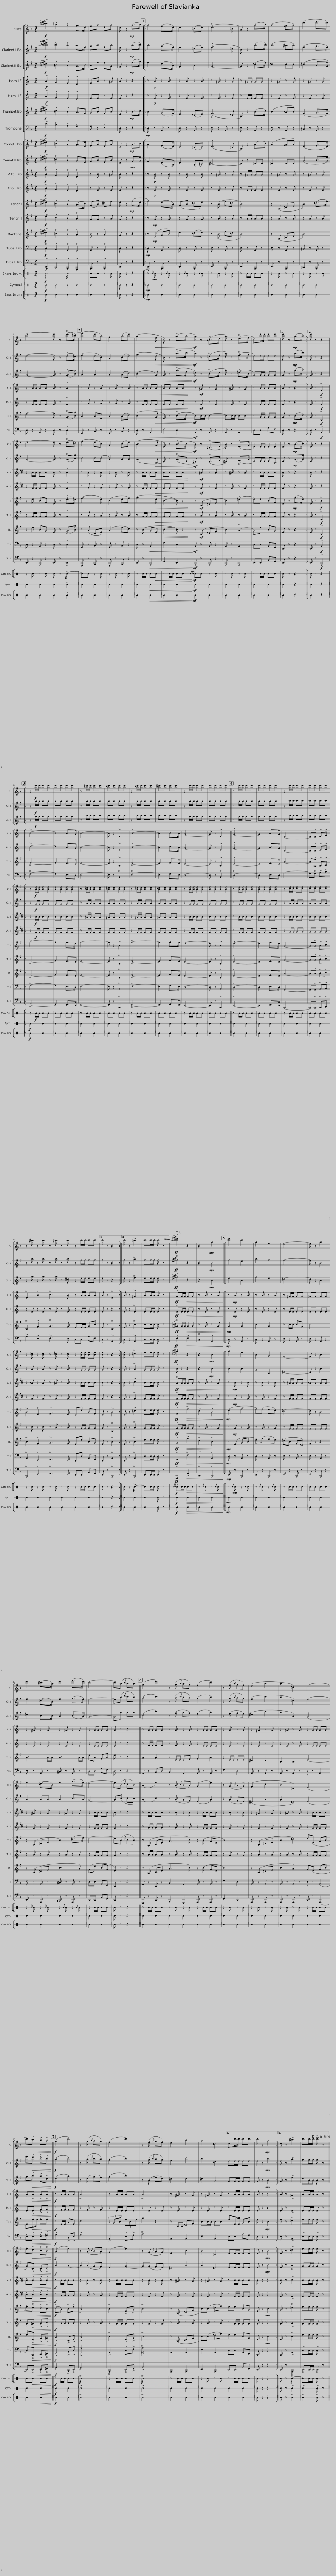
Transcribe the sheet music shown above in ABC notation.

X:1
%%score [ 1 [ 2 3 ] ] [ [ 4 5 ] 6 7 ] [ [ 8 9 ] [ 10 11 ] [ 12 13 ] 14 [ 15 16 ] ] [ 17 ] 18 19
L:1/8
M:2/4
I:linebreak $
K:F
V:1 treble
V:2 treble transpose=-2
V:3 treble transpose=-2
V:4 treble transpose=-7
V:5 treble transpose=-7
V:6 treble transpose=-2
V:7 bass
V:8 treble transpose=-2
V:9 treble transpose=-2
V:10 treble transpose=-9
V:11 treble transpose=-9
V:12 treble transpose=-14
V:13 treble transpose=-14
V:14 treble transpose=-14
V:15 bass
V:16 bass
V:17 perc stafflines=1
K:none
V:18 perc stafflines=1
K:none
V:19 perc stafflines=1
K:none
V:1
!f!{/a=bc'} !>!d'2 !>!_b2 | !>!a2 g>e | fa ea | d z!mp! (a>b) |: a2 (f>e) | %5
 d2 (^cd) | (!>!e3 ^c | A) z (a>b) | (a2 ^ga) | (e'2 f'>e') |$ %10
 d'4- | d' z (!>!d'>^c') || (e'2 d'b) | g2 (bd') | (a3!<(! f | %15
 d) z (!>!a>b!<)! |!mf! a) z (!>!^c>e | a) z (!>!e>f | d)d'/d'/ d'd' |1 d' z!mp! (a>b) :|2 %20
 d' z z2 |:$ z!f! d'/d'/ d'd' | d'd' d'd' | z ^c'/c'/ c'c' | ^c'c' c'c' | %25
 z ^c'/c'/ c'c' | ^c'c' c'c' | z d'/d'/ d'd' | d'd' d'd' || z d'/d'/ d'd' | %30
 d'd' d'd' | z d'/d'/ d'd' | d'd' d'd' |$ z ^c' z c' | z ^c' z c' | %35
 z d'/d'/ d'd' |1 d' z z2 :|2 d' z !>!^c'2 | d'd'/d'/ d' z!fine! ||!ff!{/c'd'e'} !>!f'2 z2 | %40
 z2!mp! a2 |: f'2 d'2 | a2 f2 | e4- | e z a2 |$ %45
 e'2 (^c'>a) | e'2 (f'>e') | d'4- | d'(a{/c'} ba) || (g2 e'2) | %50
 z (g{/b} ag) | (f2 d'2) | z (f{/a} gf) | (e2 b2 | a2 ^c2) | %55
 (d4 |$ d')!<(!!>!.c' !>!.b!>!.a!<)! ||!f! (g2 e'2) | z (g{/b} ag) | (f2 d'2) | %60
 z (f{/a} gf) | e2 b2 | a2 ^c2 |1 dd'/d'/ d'd' | d' z!mp! a2 :|2 %65
 d z !>!^c'2 | d'd'/d'/ d' z!D.C.! |] %67
V:2
[K:G]!f!{/b^c'd'} !>!e'2 !>!=c'2 | !>!b2 a>f | gb fb | e z!mp! (b>c') |: b2 (g>f) | %5
 e2 (^de) | (!>!f3 ^d | B) z (b>c') | (b2 ^ab) | (f2 g>f) |$ %10
 e4- | e z (!>!e>^d) || (f2 ec) | A2 (ce) | (g3!<(! e | %15
 B) z (!>!b>c'!<)! |!mf! b) z (!>!^d>f | b) z (!>!f>g | e)e/e/ ee |1 e z!mp! (b>c') :|2 %20
 e z z2 |:$ z!f! b/b/ bb | bb bb | z b/b/ bb | bb bb | %25
 z b/b/ bb | bb bb | z b/b/ bb | bb bb || z b/b/ bb | %30
 bb bb | z c'/c'/ c'c' | c'c' c'c' |$ z b z b | z b z b | %35
 z g/g/ gg |1 g z z2 :|2 g z !>!a2 | gg/g/ g z ||!ff!{/def} !>!g2 z2 | %40
 z2!mp! B2 |: g2 e2 | b2 g2 | f4- | f z B2 |$ %45
 f2 (^d>B) | f2 (g>f) | e4- | e(b{/d'} c'b) || (a2 c'2) | %50
 z (a{/c'} ba) | (g2 b2) | z (g{/b} ag) | (f2 c'2 | b2 ^d2) | %55
 (e4 |$ e')!<(!!>!.d' !>!.c'!>!.b!<)! ||!f! (a2 c'2) | z (a{/c'} ba) | (g2 b2) | %60
 z (g{/b} ag) | f2 c'2 | b2 ^d2 |1 ee/e/ ee | e z!mp! b2 :|2 %65
 e z !>!a2 | gg/g/ g z |] %67
V:3
[K:G]!f!{/B^cd} !>!e2 !>!=c2 | !>!B2 A>c | Bg fA | G z!mp! (g>a) |: g2 (e>B) | %5
 G2 B2 | A4- | A z (^d>f) | ^d2 dd | (^d2 B>A) |$ %10
 G4- | G z (!>!G>B) || A2 A2 | A2 (Ac) | (B3!<(! G) | %15
 G z (!>!g>e!<)! |!mf! ^d) z (!>!B>d | g) z (!>!^d>B | G)G/G/ GG |1 G z!mp! (g>a) :|2 %20
 G z z2 |:$ z!f! g/g/ gg | gg gg | z a/a/ aa | aa aa | %25
 z a/a/ aa | aa aa | z g/g/ gg | gg gg || z g/g/ gg | %30
 gg gg | z a/a/ aa | aa aa |$ z a z a | z a z ^d | %35
 z e/e/ ee |1 e z z2 :|2 e z !>!f2 | ee/e/ e z ||!ff!{/def} !>!g2 z2 | %40
 z2!mp! B2 |: e2 B2 | g2 e2 | ^d4- | d z B2 |$ %45
 ^d2 B>B | A2 (B>A) | G4- | Gg gg || (c2 a2) | %50
 z (f gf) | (e2 g2) | z (e fe) | (^d2 a2 | g2 A2) | %55
 (G4 |$ g)!<(!!>!.b !>!.a!>!.d!<)! ||!f! (e2 a2) | z (e gf) | (g2 b2) | %60
 z (B fe) | ^d2 d2 | ^d2 A2 |1 GG/G/ GG | G z!mp! B2 :|2 %65
 G z !>!f2 | eB/B/ B z |] %67
V:4
[K:C]!f! !>!A2 !>!F2 | !>!E2 !>!D2 | EA z ^G | A z z2 |: z!p! A z A | %5
 z A z A | z ^G z G | z ^G/G/ GG | z ^G z G | z ^G z G |$ %10
 z A/A/ AA | A z !>!A2 || z A z A | z A z A | z A/A/ A!<(!A | %15
 AA AA!<)! | z!mf! ^G z G | z ^G z G | z A/A/ AA |1 A z z2 :|2 %20
 A z!f! !>!E2 |:$ !>!c4- | c2 B>A | B4- | B z !>!E2 | %25
 !>!B4- | B2 c>B | A4- | A z !>!E2 || !>!A4- | %30
 A2 B>A | D4- | D!>!D !>!E!>!F |$ !>!E2 !>!B2 | !>!c3 B | %35
 z A/A/ AA |1 A z !>!E2 :|2 A z !>!^G2 | AA/A/ A z ||!ff! !>!GG/G/!>(! GG | %40
 z A z A!>)! |: z!mp! A z A | z A z A | z ^G/G/ GG | ^GG GG |$ %45
 z ^G z G | z ^G z G | z A/A/ AA | A z z2 || z A/A/ AA | %50
 z A z A | z A/A/ AA | z A z A | z ^G z G | z ^G z G | %55
 z A/A/ AA |$ .A!<(!!>!.A !>!.A!>!.A!<)! ||!f! z A/A/ AA | !>!A4 | z A/A/ AA | %60
 !>!A4 | z ^G z G | z ^G z G |1 z A/A/ AA | A z z2 :|2 %65
 A z !>!^G2 | AA/A/ A z |] %67
V:5
[K:C]!f! !>!A2 !>!F2 | !>!E2 !>!D2 | EE z E | E z z2 |: z!p! E z E | %5
 z E z E | z E z E | z E/E/ EE | z E z E | z E z E |$ %10
 z E/E/ EE | E z !>!E2 || z F z F | z F z F | z E/E/ E!<(!E | %15
 EE EE!<)! | z!mf! E z E | z E z E | z E/E/ EE |1 E z z2 :|2 %20
 E z!f! !>!E2 |:$ !>!c4- | c2 B>A | B4- | B z !>!E2 | %25
 !>!B4- | B2 c>B | A4- | A z !>!E2 || !>!A4- | %30
 A2 B>A | D4- | D!>!D !>!E!>!F |$ z E z E | z E z E | %35
 z E/E/ EE |1 E z z2 :|2 E z !>!E2 | EE/E/ E z ||!ff! !>!EE/E/!>(! EE | %40
 z E z E!>)! |: z!mp! E z E | z E z E | z E/E/ EE | EE EE |$ %45
 z E z E | z E z E | z E/E/ EE | E z z2 || z F/F/ FF | %50
 z F z F | z E/E/ EE | z E z E | z E z E | z E z E | %55
 z E/E/ EE |$ .E!<(!!>!.E !>!.F!>!.G!<)! ||!f! z F/F/ FF | z F z F | z E/E/ EE | %60
 z E z E | z E z E | z E z E |1 z E/E/ EE | E z z2 :|2 %65
 E z !>!E2 | EE/E/ E z |] %67
V:6
[K:G]!f!{/B^cd} !>!e2 !>!=c2 | !>!B2 A>F | GB FB | E z!mp! B>c |: B2 (G>F) | %5
 E2 (^DE) | (!>!F3 ^D | B,) z (B>c) | (B2 ^AB) | (F2 G>F) |$ %10
 e4- | e z (!>!G>B) || A2 AE | A2 (Ac) | (B3!<(! G | %15
 E) z (!>!B>c!<)! |!mf! B)B/B/ B2- | BB/B/ BB | z G/G/ GG |1 G z!mp! (B>c) :|2 %20
 G z!f! !>!B,2 |:$ !>!G4- | G2 F>E | F4- | F z !>!B,2 | %25
 !>!F4- | F2 G>F | E4- | E z !>!B,2 || !>!E4- | %30
 E2 F>E | A4- | A!>!A, !>!B,!>!C |$ !>!B,2 !>!F2 | !>!G3 F | %35
 EE/E/ GB |1 E z !>!B,2 :|2 E z !>!B2 | BB/B/ B z ||!ff!{/DEF} !>!GG/G/!>(! GG | %40
 z G z G!>)! |:!mp! G2 G2 | B2 G2 | z B/B/ BF | B4 |$ %45
 B3 B/B/ | B3 B/B/ | eB GB | e z z2 || A2 A2 | %50
 z E/E/ EF | G2 B2 | z E/E/ EE | ^D2 D2 | B,2 B,2 | %55
 E4- |$ E!<(!.e/.e/ .e.e!<)! ||!f! z E/E/ AE | c4 | (3z GB (3eBe | %60
 g2 z2 | z B,/B,/ ^DF | BB/B/ BB |1 eE/E/ GB | e z!mp! B2 :|2 %65
 e z !>!^d2 | ee/e/ e z |] %67
V:7
!f! !>!D2 !>!B,2 | !>!A,2 !>!G,2 | G, z !>!E,2 | D, z z2 |:!mp! D, z A,, z | %5
 D, z A,, z | E, z A,, z | E, z A,, z | E, z A,, z | ^C, z A,, z |$ %10
 D, z A,, z | D, z !>!D,2 || G,, z B,, z | G,, z B,, z | D, z!<(! A,,2 | %15
 F,2 D,2!<)! |!mf! A,, z A,, z | A,, z A,,2 | D,D, A,F, |1 D, z z2 :|2 %20
 D, z!f! !>!A,,2 |:$ !>!F,4- | F,2 E,>D, | E,4- | E, z !>!A,,2 | %25
 !>!E,4- | E,2 F,>E, | D,4- | D, z !>!A,,2 || !>!D,4- | %30
 D,2 E,>D, | G,4- | G,!>!G, !>!A,!>!B, |$ !>!A,2 !>!E,2 | !>!F,3 E, | %35
 D,D, A,F, |1 D, z !>!A,,2 :|2 D, z !>!A,,2 | D,D,/D,/ D, z ||!ff! !>!F,2!>(! !>!F,2 | %40
 !>!C,2 !>!A,,2!>)! |:!mp! D, z A,, z | D, z A,, z | E, z A,, z | E, z A,, z |$ %45
 E, z A,, z | ^C, z A,, z | D,D, A,F, | D, z z2 || G,, z B,,D, | %50
 B,,2 G,,2 | A,, z A,, z | F,2 D,2 | A,, z A,, z | A,, z A,, z | %55
 D, z A,,2 |$ .D,!<(!!>!.D, !>!.E,!>!.^F,!<)! ||!f! !>!G,2 !>!B,,!>!D, | !>!G,4 | !>!A,,2 !>!D,!>!F, | %60
 !>!A,4 | A,,2 A,,2 | E,2 A,,2 |1 D,D, A,F, | D, z z2 :|2 %65
 D, z !>!A,,2 | !>!D,D,/D,/ !>!D, z |] %67
V:8
[K:G]!f!{/B^cd} !>!e2 !>!=c2 | !>!B2 A>F | GB FB | E z!mp! B>c |: B2 (G>F) | %5
 E2 (^DE) | (!>!F3 ^D | B,) z (B>c) | (B2 ^AB) | (F2 G>F) |$ %10
 e4- | e z (!>!e>^d) || (f2 ec) | A2 (ce) | (B3!<(! G | %15
 E) z (!>!B>c!<)! |!mf! B) z (!>!^D>F | B) z (!>!F>G | E)E/E/ EE |1 E z!mp! (B>c) :|2 %20
 E z z2 |:$ z!f! [Be]/[Be]/ [Be][Be] | [Be][Be] [Be][Be] | z [B^d]/[Bd]/ [Bd][Bd] | [B^d][Bd] [Bd][Bd] | %25
 z [B^d]/[Bd]/ [Bd][Bd] | [B^d][Bd] [Bd][Bd] | z [Be]/[Be]/ [Be][Be] | [Be][Be] [Be][Be] || z [Be]/[Be]/ [Be][Be] | %30
 [Be][Be] [Be][Be] | z [ce]/[ce]/ [ce][ce] | [ce][ce] [ce][ce] |$ z [B^d] z [Bd] | z [B^d] z [Bd] | %35
 z [Be]/[Be]/ [Be][Be] |1 [Be] z z2 :|2 [Be] z !>!^d2 | ee/e/ e z ||!ff!{/def} !>!g2 z2 | %40
 z2!mp! B2 |: g2 e2 | B2 G2 | F4- | F z B2 |$ %45
 f2 (^d>B) | f2 (g>f) | e4- | e(B{/d} cB) || (A2 f2) | %50
 z (A{/c} BA) | (G2 e2) | z (G{/B} AG) | (F2 c2 | B2 ^D2) | %55
 (E4 |$ .e)!<(!!>!.d !>!.c!>!.B!<)! ||!f! (A2 f2) | z (A{/c} BA) | (G2 e2) | %60
 z (G{/B} AG) | F2 c2 | B2 ^D2 |1 EE/E/ EE | E z!mp! B2 :|2 %65
 E z !>!^d2 | ee/e/ e z |] %67
V:9
[K:G]!f!{/B^cd} !>!e2 !>!=c2 | !>!B2 A>F | GB FB | E z!mp! G>A |: G2 (E>B,) | %5
 E2 (B,^C) | ^D4- | D z ^DD | ^D2 DD | (A2 B>A) |$ %10
 G4- | G z (!>!G>B) || c2 c(c | A2) AA | (G3!<(! B, | %15
 E) z (!>!G>E!<)! |!mf! ^D) z (!>!D>F | ^D) z (!>!F>G | E)E/E/ EB, |1 E z!mp! (G>A) :|2 %20
 E z z2 |:$ z!f! G/G/ GG | GG GG | z A/A/ AA | AA AA | %25
 z A/A/ AA | AA AA | z G/G/ GG | GG GG || z G/G/ GG | %30
 GG GG | z A/A/ AA | AA AA |$ z A z A | z A z A | %35
 z G/G/ GG |1 G z z2 :|2 G z !>!A2 | GG/G/ G z || !>!B z z2 | %40
 z2!mp! B2 |: B2 B2 | G2 B,2 | ^D4- | D z B2 |$ %45
 A2 AA | A2 B>A | G4- | G(B cB) || (A2 c2) | %50
 z (A GF) | (E2 G2) | z (G FE) | (^D2 A2 | G2 ^D2) | %55
 (E4 |$ .G)!<(!!>!.C !>!.C!>!.D!<)! ||!f! A2 A2- | A(A GF) | E2 G2- | %60
 G(G FE) | ^D2 A2 | A2 ^D2 |1 EE/E/ EE | E z!mp! B2 :|2 %65
 E z !>!A2 | GG/G/ G z |] %67
V:10
[K:D]!f! !>!B2 !>!G2 | !>!F2 !>!E2 | z B z ^A | B z z2 |: z!p! B z B | %5
 z B z B | z ^A z A | z ^A/A/ AA | z ^A z A | z ^A z A |$ %10
 z B/B/ BB | B z !>!B2 || z B z B | z B z B | z B/B/ B!<(!B | %15
 BB BB!<)! | z!mf! ^A z A | z ^A z A | z B/B/ BB |1 B z z2 :|2 %20
 B z z2 |:$ z!f! B/B/ BB | BB BB | z ^A/A/ AA | ^AA AA | %25
 z ^A/A/ AA | ^AA AA | z B/B/ BB | BB BB || z B/B/ BB | %30
 BB BB | z B/B/ BB | BB BB |$ z ^A z A | z ^A z A | %35
 z B/B/ BB |1 B z z2 :|2 B z !>!c2 | BB/B/ B z ||!ff! !>!AA/A/!>(! AA | %40
 z A z A!>)! |: z!mp! B z B | z B z B | z ^A/A/ AA | ^AA AA |$ %45
 z ^A z A | z ^A z A | z B/B/ BB | B z z2 || z B/B/ BB | %50
 z B z B | z B/B/ BB | z B z B | z ^A z A | z ^A z A | %55
 z B/B/ BB |$ .B!<(!!>!.B !>!.B!>!.B!<)! ||!f! z B/B/ BB | z B z B | z B/B/ BB | %60
 z B z B | z ^A z A | z ^A z A |1 z B/B/ BB | B z z2 :|2 %65
 B z !>!c2 | BB/B/ B z |] %67
V:11
[K:D]!f! !>!B2 !>!G2 | !>!F2 !>!E2 | z F z F | F z z2 |: z!p! F z F | %5
 z F z F | z F z F | z F/F/ FF | z F z F | z F z F |$ %10
 z F/F/ FF | F z !>!F2 || z G z G | z G z G | z F/F/ F!<(!F | %15
 FF FF!<)! | z!mf! F z F | z F z F | z F/F/ FF |1 F z z2 :|2 %20
 F z z2 |:$ z!f! F/F/ FF | FF FF | z F/F/ FF | FF FF | %25
 z F/F/ FF | FF FF | z F/F/ FF | FF FF || z F/F/ FF | %30
 FF FF | z G/G/ GG | GG GG |$ z F z F | z F z F | %35
 z F/F/ FF |1 F z z2 :|2 F z !>!F2 | FF/F/ F z ||!ff! !>!FF/F/!>(! FF | %40
 z F z F!>)! |: z!mp! F z F | z F z F | z F/F/ FF | FF FF |$ %45
 z F z F | z F z F | z F/F/ FF | F z z2 || z G/G/ GG | %50
 z G z G | z F/F/ FF | z F z F | z F z F | z F z F | %55
 z F/F/ FF |$ .B!<(!!>!.B !>!.B!>!.B!<)! ||!f! z G/G/ GG | z G z G | z F/F/ FF | %60
 z F z F | z F z F | z F z F |1 z F/F/ FF | F z z2 :|2 %65
 F z !>!F2 | FF/F/ F z |] %67
V:12
[K:G]!f!{/B^cd} !>!e2 !>!=c2 | !>!B2 (A>c) | (GB) ^df | e z!mp! (g>e |: g2) (e>B) | %5
 (GB ^de) | z (B f^d | B4) | z (B, ^DF | B2) (^d>f) |$ %10
 z e BG | E z (!>!e>^d) || (f3 e) | (c2 ef) | (g3!<(! e | %15
 B2- B) z!<)! | z!mf! (B, ^DF | B2) (!>!^d2 | e)e BG |1 E z!mp! (g>e) :|2 %20
 E z!f! !>!B2 |:$ !>!g4- | g2 f>e | f4- | f z !>!B2 | %25
 !>!f4- | f2 g>f | e4- | e z !>!B2 || !>!e4- | %30
 e2 f>e | A4- | A!>!A !>!B!>!c |$ !>!B2 !>!F2 | !>!G3 F | %35
 Ee BG |1 E z !>!B2 :|2 E z !>!^d2 | ee/e/ e z ||!ff! !>!G2!>(! !>!g2 | %40
 !>!d2 !>!B2!>)! |:!mp! (e2 g2- | g)(g fe) | ^d4- | d z B2 |$ %45
 z (B, ^DF | B2) (^d>f) | e4- | e(B{/d} cB) || z (A, CE | %50
 A3 c) | z (B GE | B4) | z (B, ^DF | B2 ^d2) | %55
 e(E GB |$ .e)!<(!!>!.d !>!.c!>!.B!<)! ||!f! (!>!cA) !>!B!>!e | !>!A4 | !>!B2 !>!E!>!G | %60
 !>!B4 | z (B, ^DF | B)(B ^df) |1 ee BG | E z!mp! B2 :|2 %65
 G z !>!^d2 | ee/e/ e z |] %67
V:13
[K:G]!f! !>!e2 !>!c2 | !>!B2 !>!A2 | GG z A | G z z2 |: z!mp! G z G | %5
 z G z G | z A z A | z A/A/ AA | z A z A | z A z A |$ %10
 z G/G/ GG | G z !>!G2 || z A z A | z A z A | z G/G/ G!<(!G | %15
 GG GG!<)! | z!mf! A z A | z A z A | z G/G/ GG |1 G z z2 :|2 %20
 G z!f! !>!B,2 |:$ !>!G4- | G2 F>E | F4- | F z !>!B,2 | %25
 !>!F4- | F2 G>F | E4- | E z !>!B,2 || !>!E4- | %30
 E2 F>E | A4- | A!>!A !>!B!>!c |$ z B z B | z A z A | %35
 z G/G/ GG |1 G z !>!B,2 :|2 G z !>!A2 | GG/G/ G z ||!ff! !>!GG/G/!>(! GG | %40
 z G z G!>)! |: z!mp! G z G | z G z G | z F/F/ FF | FF FF |$ %45
 z A z A | z A z A | z G/G/ GG | G z z2 || z A/A/ AA | %50
 z A z A | z G/G/ GG | z G z G | z A z A | z A z A | %55
 z G/G/ GG |$ .G!<(!!>!.^G !>!.A!>!.B!<)! ||!f! z A/A/ AA | z A z A | z G/G/ GG | %60
 z G z G | z A z A | z A z A |1 z G/G/ GG | G z z2 :|2 %65
 G z !>!A2 | GG/G/ G z |] %67
V:14
[K:G]!f!{/B^cd} !>!e2 !>!=c2 | !>!B2 !>!A2 | B z !>!A2 | G z z2 |: z!mp! (E GB) | %5
 e2 (^de) | z (B f^d | B4) | z (B, ^DF | B4) |$ %10
 z e BG | E z (!>!G>B) || z (A CE) | (A2 ec) | z (B G!<(!E | %15
 B2- B) z!<)! | z!mf! (B, ^DF | B2) (!>!A2 | G)e BG |1 E z z2 :|2 %20
 E z!f! !>!B,2 |:$ !>!G4- | G2 F>E | F4- | F z !>!B,2 | %25
 !>!F4- | F2 G>F | E4- | E z !>!B,2 || !>!E4- | %30
 E2 F>E | A4- | A!>!A !>!B!>!c |$ !>!B2 !>!F2 | !>!G3 F | %35
 Ee BG |1 E z !>!B2 :|2 E z !>!B2 | ee/e/ e z ||!ff! !>!G2!>(! !>!g2 | %40
 !>!d2 !>!B2!>)! |:!mp! z (E GB | e)(g fe) | (^dB F^D) | F z z2 |$ %45
 z (B, ^DF | B3 A) | (Ge BG | E) z z2 || z (A, CE | %50
 A3 c) | z (B GE | B4) | z (B, ^DF | B2 A2) | %55
 G(E GB |$ e)!<(!!>!.E !>!.F!>!.^G!<)! ||!f! !>!A2 !>!C!>!E | !>!A4 | !>!B2 !>!E!>!G | %60
 !>!B4 | z (B, ^DF | B)(B ^df) |1 ee BG | E z!mp! B2 :|2 %65
 E z !>!B2 | ee/e/ e z |] %67
V:15
!f! !>!D,2 !>!B,,2 | !>!A,,2 !>!G,,2 | A,, z !>!A,,2 | D, z z2 |:!mp! D, z A,, z | %5
 D, z A,, z | E, z A,, z | E, z A,, z | E, z A,, z | ^C, z A,, z |$ %10
 D, z A,, z | D, z !>!D,2 || G,, z B,, z | G,, z B,, z | D, z!<(! A,,2 | %15
 F,2 D,2!<)! |!mf! A,, z A,, z | A,, z A,,2 | D,D, A,,F,, |1 D,, z z2 :|2 %20
 D,, z!f! !>!A,,2 |:$ !>!F,4- | F,2 E,>D, | E,4- | E, z !>!A,,2 | %25
 !>!E,4- | E,2 F,>E, | D,4- | D, z !>!A,,2 || !>!D,4- | %30
 D,2 E,>D, | G,,4- | G,,!>!G,, !>!A,,!>!B,, |$ !>!A,,2 !>!E,,2 | !>!F,,3 E,, | %35
 D,,D, A,,F,, |1 D,, z !>!A,,2 :|2 D,, z !>!A,,2 | D,D,/D,/ D, z ||!ff! !>!F,,2!>(! !>!F,2 | %40
 !>!C,2 !>!A,,2!>)! |:!mp! D, z A,, z | D, z A,, z | E, z A,, z | E, z A,, z |$ %45
 E, z A,, z | ^C, z A,, z | D,D, A,,F,, | D,, z z2 || G,, z D,, z | %50
 B,,2 G,,2 | A,, z A,, z | F,2 D,2 | A,, z A,, z | A,, z A,, z | %55
 D, z (A,,2 |$ D,)!<(!!>!.D,, !>!.E,,!>!.^F,,!<)! ||!f! !>!G,,2 !>!B,,!>!D, | !>![G,,G,]4 | !>!A,,2 !>!D,!>!F, | %60
 !>![A,,A,]4 | A,,2 A,,2 | E,2 A,,2 |1 D,D, A,,F,, | D,, z z2 :|2 %65
 D,, z !>!A,,2 | !>!D,D,/D,/ !>!D, z |] %67
V:16
!f! !>!D,,2 !>!B,,,2 | !>!A,,,2 !>!G,,,2 | A,,, z !>!A,,,2 | D,, z z2 |:!mp! D,, z A,,, z | %5
 D,, z A,,, z | E,, z A,,, z | E,, z A,,, z | E,, z A,,, z | ^C,, z A,,, z |$ %10
 D,, z A,,, z | D,, z !>!D,,2 || G,,, z B,,, z | G,,, z B,,, z | D,, z!<(! A,,,2 | %15
 F,,2 D,,2!<)! |!mf! A,,, z A,,, z | A,,, z A,,,2 | D,,D,, A,,F,, |1 D,, z z2 :|2 %20
 D,, z!f! !>!A,,,2 |:$ !>!F,,4- | F,,2 E,,>D,, | E,,4- | E,, z !>!A,,,2 | %25
 !>!E,,4- | E,,2 F,,>E,, | D,,4- | D,, z !>!A,,,2 || !>!D,,4- | %30
 D,,2 E,,>D,, | G,,,4- | G,,,!>!G,,, !>!A,,,!>!B,,, |$ !>!A,,,2 !>!E,,2 | !>!F,,3 E,, | %35
 D,,D,, A,,F,, |1 D,, z !>!A,,,2 :|2 D,, z !>!A,,,2 | D,,D,,/D,,/ D,, z ||!ff! !>!F,,,2!>(! !>!F,,2 | %40
 !>!C,,2 !>!A,,,2!>)! |:!mp! D,, z A,,, z | D,, z A,,, z | E,, z A,,, z | E,, z A,,, z |$ %45
 E,, z A,,, z | ^C,, z A,,, z | D,,D,, A,,F,, | D,, z z2 || G,,, z D,, z | %50
 B,,,2 G,,,2 | A,,, z A,,, z | F,,2 D,,2 | A,,, z A,,, z | A,,, z A,,, z | %55
 D,, z (A,,,2 |$ D,,)!<(!!>!.D,, !>!.E,,!>!.^F,,!<)! ||!f! !>!G,,2 !>!B,,,!>!D,, | !>!G,,4 | !>!A,,,2 !>!D,,!>!F,, | %60
 !>!A,,4 | A,,,2 A,,,2 | E,,2 A,,,2 |1 D,,D,, A,,F,, | D,, z z2 :|2 %65
 D,, z !>!A,,,2 | !>!D,,D,,/D,,/ !>!D,, z |] %67
V:17
[K:C]!f! !///!E4 | !///!E4 | EE z E | E z z2 |: z!mp!{/E} E z{/E} E | %5
 z{/E} E z{/E} E | z E z E | z E/E/ EE | z E z E | z E z E |$ %10
 z E z E | E z !///!!>!E2- || EE z E | z E z E | z E/E/ E!<(!E | %15
 z E/E/ EE!<)! |!mf!{/EEE} EE z E | z E z E | z E/E/ EE |1 E z z2 :|2 %20
 E z z2 |:$ z!f! E/E/ EE | EE EE | z E/E/ EE | EE EE | %25
 z E/E/ EE | EE EE | z E/E/ EE | EE EE || z E/E/ EE | %30
 EE EE | z E/E/ EE | EE EE |$ z E z E | z E z E | %35
 z E/E/ EE |1 E z z2 :|2 E z !///!!>!E2- | EE/E/ E z ||!f!{/EE} !>!EE/E/!>(! EE | %40
 z{/E} E z{/E} E!>)! |: z!mp!{/E} E z{/E} E | z{/E} E z{/E} E | z E/E/ EE | EE EE |$ %45
 z{/E} E z{/E} E | z{/E} E z{/E} E | z E/E/ EE | E z z2 || z E/E/ EE | %50
 z E z E | z E/E/ EE | z E z E | z E z E | z E z E | %55
 z E/E/ EE |$ E!<(!E EE!<)! ||!f! z E/E/ EE | !///!!>!E4 | z E/E/ EE | %60
 !///!!>!E4 | z E/E/ EE | z E z E |1 z E/E/ EE | E z z2 :|2 %65
 E z !///!!>!E2- | EE/E/ E z |] %67
V:18
[K:C]!f! E2 E2 | E2 E2 | E2 E2 | E z z2 |:!mp! E2 E2 | %5
 E2 E2 | E2 E2 | E2 E2 | E2 E2 | E2 E2 |$ %10
 E2 E2 | E2 !>!E2 || E2 E2 | E2 E2 | E2!<(! E2 | %15
 E2 E2!<)! |!mf! E2 E2 | E2 E2 | E2 E2 |1 E2 z2 :|2 %20
 E2 z2 |:$!f! E2 E2 | E2 E2 | E2 E2 | E2 E2 | %25
 E2 E2 | E2 E2 | E2 E2 | E2 E2 || E2 E2 | %30
 E2 E2 | E2 E2 | E2 E2 |$ E2 E2 | E2 E2 | %35
 E2 E2 |1 E2 z2 :|2 E2 E2 | E2 E z ||!f! E2!>(! E2 | %40
 E2 E2!>)! |:!mp! E2 E2 | E2 E2 | E2 E2 | E2 E2 |$ %45
 E2 E2 | E2 E2 | E2 E2 | E z z2 || E2 E2 | %50
 E2 E2 | E2 E2 | E2 E2 | E2 E2 | E2 E2 | %55
 E2 E2 |$ E2!<(! E2!<)! ||!f! E2 E2 | !>!E4 | E2 E2 | %60
 !>!E4 | E2 E2 | E2 E2 |1 E2 E2 | E z z2 :|2 %65
 E z !>!E2 | !>!E2 !>!E z |] %67
V:19
[K:C]!f! E2 E2 | E2 E2 | E2 E2 | E z z2 |:!mp! E2 E2 | %5
 E2 E2 | E2 E2 | E2 E2 | E2 E2 | E2 E2 |$ %10
 E2 E2 | E2 !>!E2 || E2 E2 | E2 E2 | E2!<(! E2 | %15
 E2 E2!<)! |!mf! E2 E2 | E2 E2 | E2 E2 |1 E2 z2 :|2 %20
 E2 z2 |:$!f! E2 E2 | E2 E2 | E2 E2 | E2 E2 | %25
 E2 E2 | E2 E2 | E2 E2 | E2 E2 || E2 E2 | %30
 E2 E2 | E2 E2 | E2 E2 |$ E2 E2 | E2 E2 | %35
 E2 E2 |1 E2 z2 :|2 E2 E2 | E2 E z ||!f! E2!>(! E2 | %40
 E2 E2!>)! |:!mp! E2 E2 | E2 E2 | E2 E2 | E2 E2 |$ %45
 E2 E2 | E2 E2 | E2 E2 | E z z2 || E2 E2 | %50
 E2 E2 | E2 E2 | E2 E2 | E2 E2 | E2 E2 | %55
 E2 E2 |$ E2!<(! E2!<)! ||!f! E2 E2 | !>!E4 | E2 E2 | %60
 !>!E4 | E2 E2 | E2 E2 |1 E2 E2 | E z z2 :|2 %65
 E z !>!E2 | !>!E2 !>!E z |] %67
